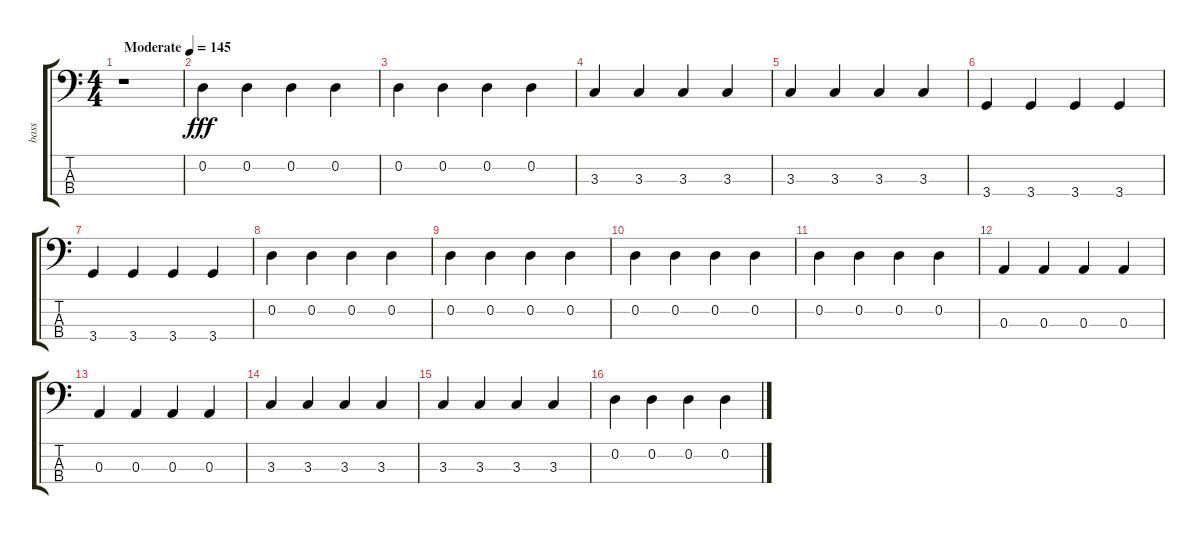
\track ("bass" "bass") {instrument electricbassfinger}
\staff {score tabs}
\tuning (G2 D2 A1 E1) {hide}
\ts (4 4)
\tempo (145 "Moderate")
\clef f4
\ks c
r.1{dy fff instrument electricbassfinger} |
0.2.4 0.2.4 0.2.4 0.2.4 |
0.2.4 0.2.4 0.2.4 0.2.4 |
3.3.4 3.3.4 3.3.4 3.3.4 |
3.3.4 3.3.4 3.3.4 3.3.4 |
3.4.4 3.4.4 3.4.4 3.4.4 |
3.4.4 3.4.4 3.4.4 3.4.4 |
0.2.4 0.2.4 0.2.4 0.2.4 |
0.2.4 0.2.4 0.2.4 0.2.4 |
0.2.4 0.2.4 0.2.4 0.2.4 |
0.2.4 0.2.4 0.2.4 0.2.4 |
0.3.4 0.3.4 0.3.4 0.3.4 |
0.3.4 0.3.4 0.3.4 0.3.4 |
3.3.4 3.3.4 3.3.4 3.3.4 |
3.3.4 3.3.4 3.3.4 3.3.4 |
0.2.4 0.2.4 0.2.4 0.2.4
